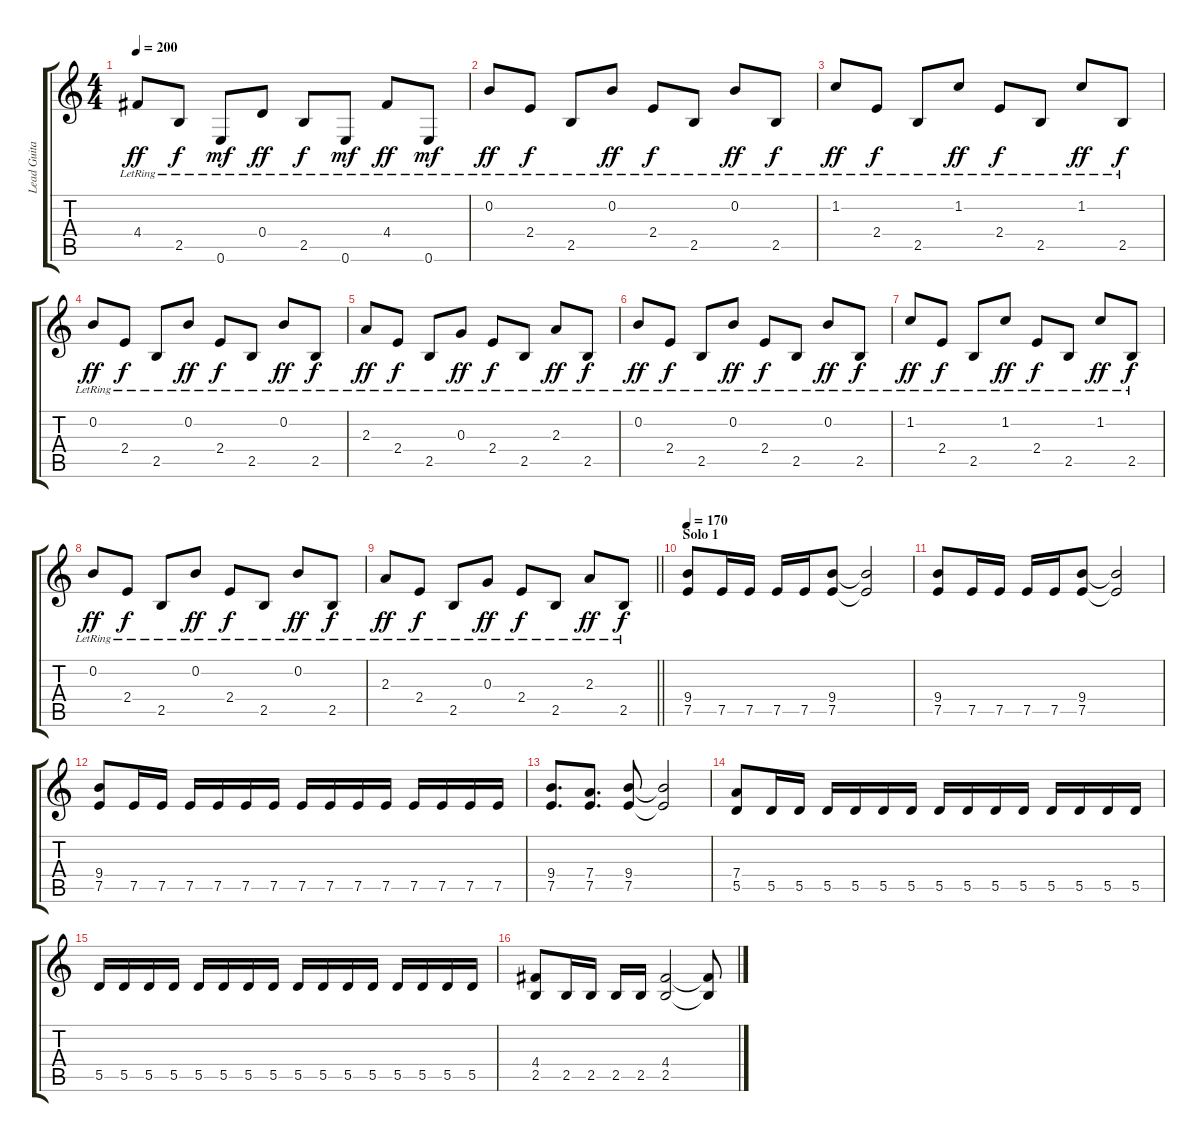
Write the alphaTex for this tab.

\track ("Lead Guitar" "Lead Guita") {instrument distortionguitar}
\staff {score tabs}
\tuning (E4 B3 G3 D3 A2 E2) {hide}
\ts (4 4)
\tempo 200
\clef g2
\ks c
4.4{lr}.8{dy ff} 2.5{lr}.8{dy f} 0.6{lr}.8{dy mf} 0.4{lr}.8{dy ff} 2.5{lr}.8{dy f} 0.6{lr}.8{dy mf} 4.4{lr}.8{dy ff} 0.6{lr}.8{dy mf} |
0.2{lr}.8{dy ff} 2.4{lr}.8{dy f} 2.5{lr}.8 0.2{lr}.8{dy ff} 2.4{lr}.8{dy f} 2.5{lr}.8 0.2{lr}.8{dy ff} 2.5{lr}.8{dy f} |
1.2{lr}.8{dy ff} 2.4{lr}.8{dy f} 2.5{lr}.8 1.2{lr}.8{dy ff} 2.4{lr}.8{dy f} 2.5{lr}.8 1.2{lr}.8{dy ff} 2.5{lr}.8{dy f} |
0.2{lr}.8{dy ff} 2.4{lr}.8{dy f} 2.5{lr}.8 0.2{lr}.8{dy ff} 2.4{lr}.8{dy f} 2.5{lr}.8 0.2{lr}.8{dy ff} 2.5{lr}.8{dy f} |
2.3{lr}.8{dy ff} 2.4{lr}.8{dy f} 2.5{lr}.8 0.3{lr}.8{dy ff} 2.4{lr}.8{dy f} 2.5{lr}.8 2.3{lr}.8{dy ff} 2.5{lr}.8{dy f} |
0.2{lr}.8{dy ff} 2.4{lr}.8{dy f} 2.5{lr}.8 0.2{lr}.8{dy ff} 2.4{lr}.8{dy f} 2.5{lr}.8 0.2{lr}.8{dy ff} 2.5{lr}.8{dy f} |
1.2{lr}.8{dy ff} 2.4{lr}.8{dy f} 2.5{lr}.8 1.2{lr}.8{dy ff} 2.4{lr}.8{dy f} 2.5{lr}.8 1.2{lr}.8{dy ff} 2.5{lr}.8{dy f} |
0.2{lr}.8{dy ff} 2.4{lr}.8{dy f} 2.5{lr}.8 0.2{lr}.8{dy ff} 2.4{lr}.8{dy f} 2.5{lr}.8 0.2{lr}.8{dy ff} 2.5{lr}.8{dy f} |
\barLineRight lightlight
2.3{lr}.8{dy ff} 2.4{lr}.8{dy f} 2.5{lr}.8 0.3{lr}.8{dy ff} 2.4{lr}.8{dy f} 2.5{lr}.8 2.3{lr}.8{dy ff} 2.5{lr}.8{dy f} |
\section ("" "Solo 1")
\tempo 170
(9.4 7.5).8{instrument distortionguitar} 7.5.16 7.5.16 7.5.16 7.5.16 (9.4 7.5).8 (9.4{t} 7.5{t}).2 |
(9.4 7.5).8 7.5.16 7.5.16 7.5.16 7.5.16 (9.4 7.5).8 (9.4{t} 7.5{t}).2 |
(9.4 7.5).8 7.5.16 7.5.16 7.5.16 7.5.16 7.5.16 7.5.16 7.5.16 7.5.16 7.5.16 7.5.16 7.5.16 7.5.16 7.5.16 7.5.16 |
(9.4 7.5).8{d} (7.4 7.5).8{d} (9.4 7.5).8 (9.4{t} 7.5{t}).2 |
(7.4 5.5).8 5.5.16 5.5.16 5.5.16 5.5.16 5.5.16 5.5.16 5.5.16 5.5.16 5.5.16 5.5.16 5.5.16 5.5.16 5.5.16 5.5.16 |
5.5.16 5.5.16 5.5.16 5.5.16 5.5.16 5.5.16 5.5.16 5.5.16 5.5.16 5.5.16 5.5.16 5.5.16 5.5.16 5.5.16 5.5.16 5.5.16 |
(4.4 2.5).8 2.5.16 2.5.16 2.5.16 2.5.16 (4.4 2.5).2 (4.4{t} 2.5{t}).8
